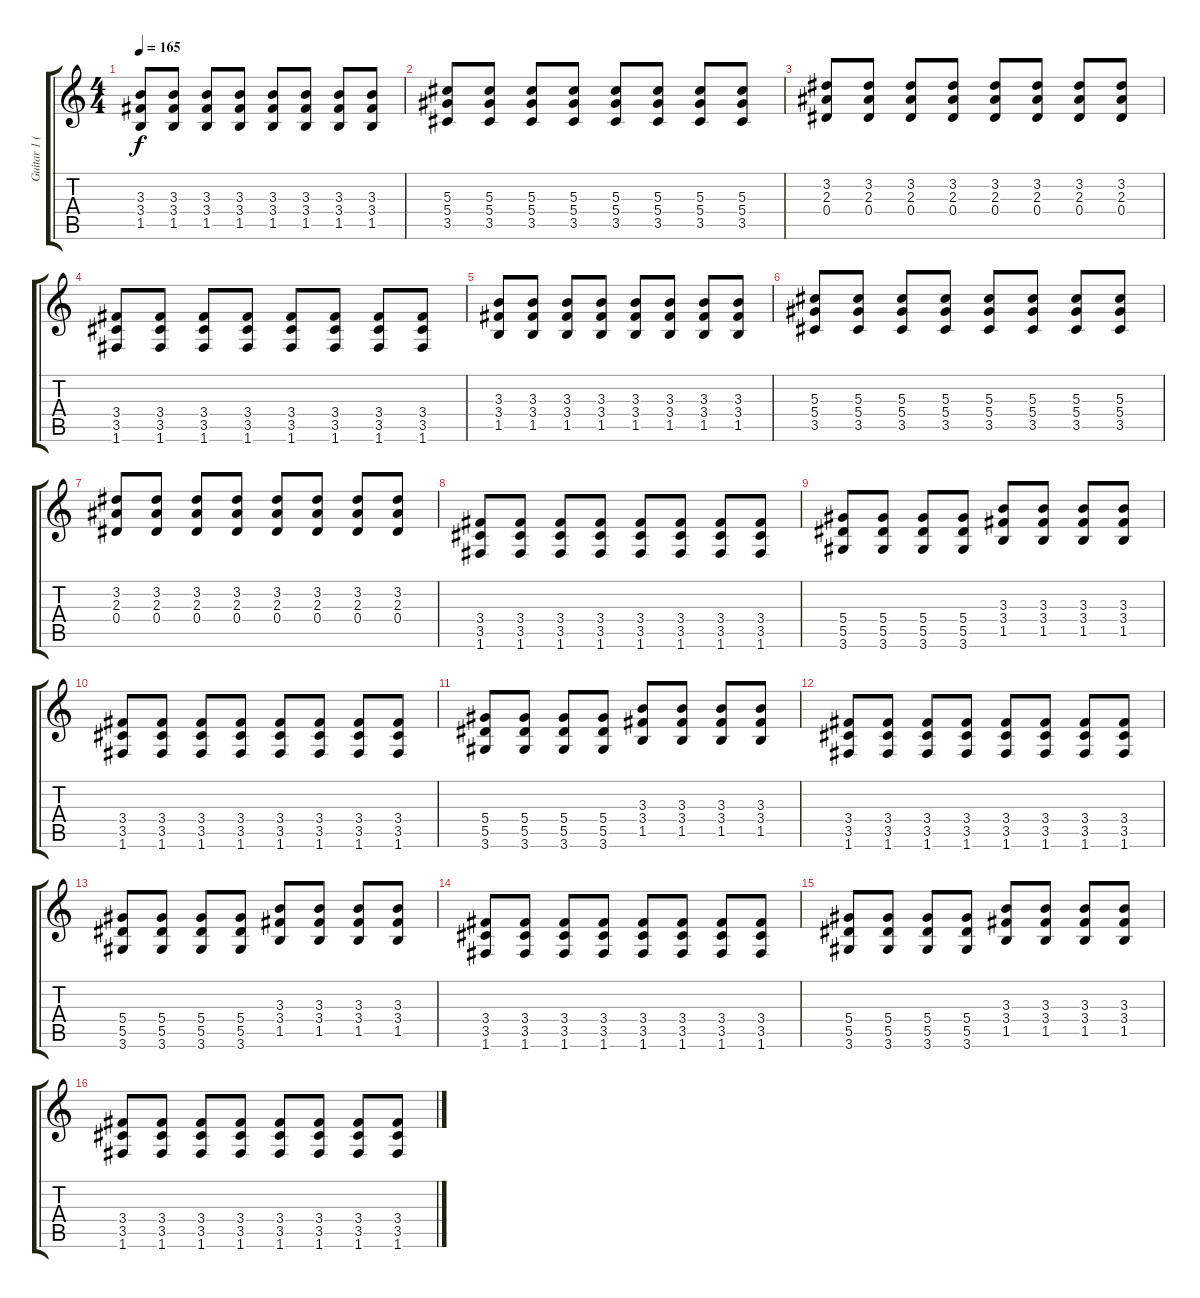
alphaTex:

\track ("Guitar 1 (Distortion)" "Guitar 1 (") {instrument overdrivenguitar}
\staff {score tabs}
\tuning (F4 C4 Ab3 Eb3 Bb2 F2) {hide}
\ts (4 4)
\tempo 165
\clef g2
\ks c
(3.3 3.4 1.5).8{dy f} (3.3 3.4 1.5).8 (3.3 3.4 1.5).8 (3.3 3.4 1.5).8 (3.3 3.4 1.5).8 (3.3 3.4 1.5).8 (3.3 3.4 1.5).8 (3.3 3.4 1.5).8 |
(5.3 5.4 3.5).8 (5.3 5.4 3.5).8 (5.3 5.4 3.5).8 (5.3 5.4 3.5).8 (5.3 5.4 3.5).8 (5.3 5.4 3.5).8 (5.3 5.4 3.5).8 (5.3 5.4 3.5).8 |
(3.2 2.3 0.4).8 (3.2 2.3 0.4).8 (3.2 2.3 0.4).8 (3.2 2.3 0.4).8 (3.2 2.3 0.4).8 (3.2 2.3 0.4).8 (3.2 2.3 0.4).8 (3.2 2.3 0.4).8 |
(3.4 3.5 1.6).8 (3.4 3.5 1.6).8 (3.4 3.5 1.6).8 (3.4 3.5 1.6).8 (3.4 3.5 1.6).8 (3.4 3.5 1.6).8 (3.4 3.5 1.6).8 (3.4 3.5 1.6).8 |
(3.3 3.4 1.5).8 (3.3 3.4 1.5).8 (3.3 3.4 1.5).8 (3.3 3.4 1.5).8 (3.3 3.4 1.5).8 (3.3 3.4 1.5).8 (3.3 3.4 1.5).8 (3.3 3.4 1.5).8 |
(5.3 5.4 3.5).8 (5.3 5.4 3.5).8 (5.3 5.4 3.5).8 (5.3 5.4 3.5).8 (5.3 5.4 3.5).8 (5.3 5.4 3.5).8 (5.3 5.4 3.5).8 (5.3 5.4 3.5).8 |
(3.2 2.3 0.4).8 (3.2 2.3 0.4).8 (3.2 2.3 0.4).8 (3.2 2.3 0.4).8 (3.2 2.3 0.4).8 (3.2 2.3 0.4).8 (3.2 2.3 0.4).8 (3.2 2.3 0.4).8 |
(3.4 3.5 1.6).8 (3.4 3.5 1.6).8 (3.4 3.5 1.6).8 (3.4 3.5 1.6).8 (3.4 3.5 1.6).8 (3.4 3.5 1.6).8 (3.4 3.5 1.6).8 (3.4 3.5 1.6).8 |
(5.4 5.5 3.6).8 (5.4 5.5 3.6).8 (5.4 5.5 3.6).8 (5.4 5.5 3.6).8 (3.3 3.4 1.5).8 (3.3 3.4 1.5).8 (3.3 3.4 1.5).8 (3.3 3.4 1.5).8 |
(3.4 3.5 1.6).8 (3.4 3.5 1.6).8 (3.4 3.5 1.6).8 (3.4 3.5 1.6).8 (3.4 3.5 1.6).8 (3.4 3.5 1.6).8 (3.4 3.5 1.6).8 (3.4 3.5 1.6).8 |
(5.4 5.5 3.6).8 (5.4 5.5 3.6).8 (5.4 5.5 3.6).8 (5.4 5.5 3.6).8 (3.3 3.4 1.5).8 (3.3 3.4 1.5).8 (3.3 3.4 1.5).8 (3.3 3.4 1.5).8 |
(3.4 3.5 1.6).8 (3.4 3.5 1.6).8 (3.4 3.5 1.6).8 (3.4 3.5 1.6).8 (3.4 3.5 1.6).8 (3.4 3.5 1.6).8 (3.4 3.5 1.6).8 (3.4 3.5 1.6).8 |
(5.4 5.5 3.6).8 (5.4 5.5 3.6).8 (5.4 5.5 3.6).8 (5.4 5.5 3.6).8 (3.3 3.4 1.5).8 (3.3 3.4 1.5).8 (3.3 3.4 1.5).8 (3.3 3.4 1.5).8 |
(3.4 3.5 1.6).8 (3.4 3.5 1.6).8 (3.4 3.5 1.6).8 (3.4 3.5 1.6).8 (3.4 3.5 1.6).8 (3.4 3.5 1.6).8 (3.4 3.5 1.6).8 (3.4 3.5 1.6).8 |
(5.4 5.5 3.6).8 (5.4 5.5 3.6).8 (5.4 5.5 3.6).8 (5.4 5.5 3.6).8 (3.3 3.4 1.5).8 (3.3 3.4 1.5).8 (3.3 3.4 1.5).8 (3.3 3.4 1.5).8 |
(3.4 3.5 1.6).8 (3.4 3.5 1.6).8 (3.4 3.5 1.6).8 (3.4 3.5 1.6).8 (3.4 3.5 1.6).8 (3.4 3.5 1.6).8 (3.4 3.5 1.6).8 (3.4 3.5 1.6).8
